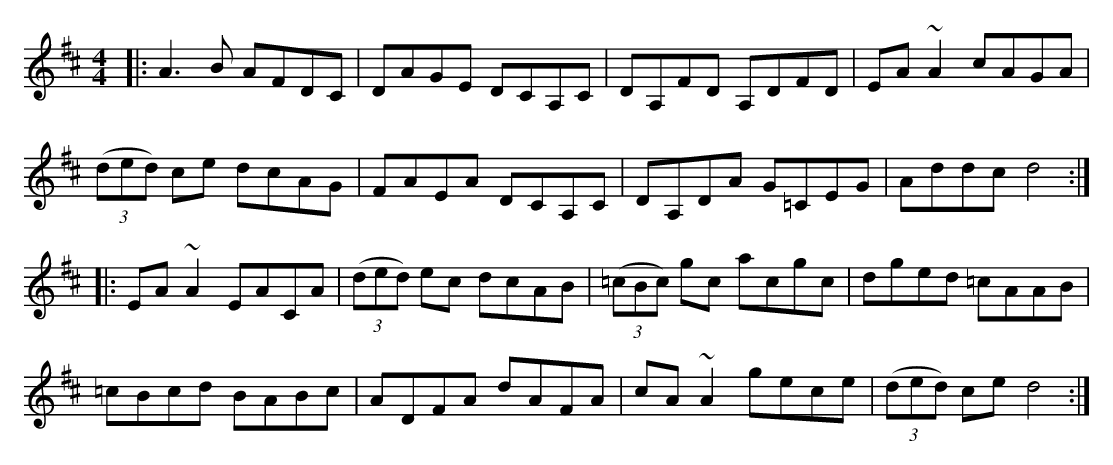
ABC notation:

X:1
M:4/4
K:D
|:A3 B AFDC|DAGE DCA,C|DA,FD A,DFD|EA ~A2 cAGA|
(3(ded) ce dcAG|FAEA DCA,C|DA,DA G=CEG|Addc d4:|
|:EA ~A2 EACA|(3(ded) ec dcAB|(3(=cBc) gc acgc|dged =cAAB|
=cBcd BABc|ADFA dAFA|cA ~A2 gece|(3(ded) ce d4:|
